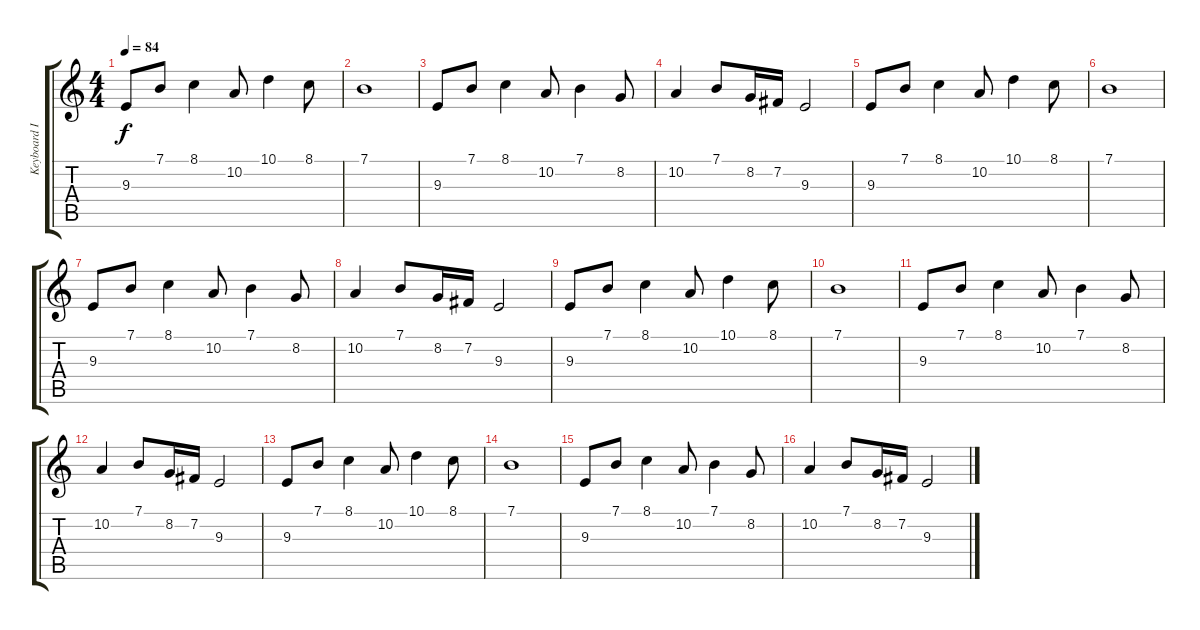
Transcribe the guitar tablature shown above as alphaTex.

\track ("Keyboard II" "Keyboard I") {instrument synthstrings1}
\staff {score tabs}
\tuning (E4 B3 G3 D3 A2 E2) {hide}
\ts (4 4)
\tempo 84
\clef g2
\ks c
9.3.8{dy f} 7.1.8 8.1.4 10.2.8 10.1.4 8.1.8 |
7.1.1 |
9.3.8 7.1.8 8.1.4 10.2.8 7.1.4 8.2.8 |
10.2.4 7.1.8 8.2.16 7.2.16 9.3.2 |
9.3.8 7.1.8 8.1.4 10.2.8 10.1.4 8.1.8 |
7.1.1 |
9.3.8 7.1.8 8.1.4 10.2.8 7.1.4 8.2.8 |
10.2.4 7.1.8 8.2.16 7.2.16 9.3.2 |
9.3.8 7.1.8 8.1.4 10.2.8 10.1.4 8.1.8 |
7.1.1 |
9.3.8 7.1.8 8.1.4 10.2.8 7.1.4 8.2.8 |
10.2.4 7.1.8 8.2.16 7.2.16 9.3.2 |
9.3.8 7.1.8 8.1.4 10.2.8 10.1.4 8.1.8 |
7.1.1 |
9.3.8 7.1.8 8.1.4 10.2.8 7.1.4 8.2.8 |
10.2.4 7.1.8 8.2.16 7.2.16 9.3.2
